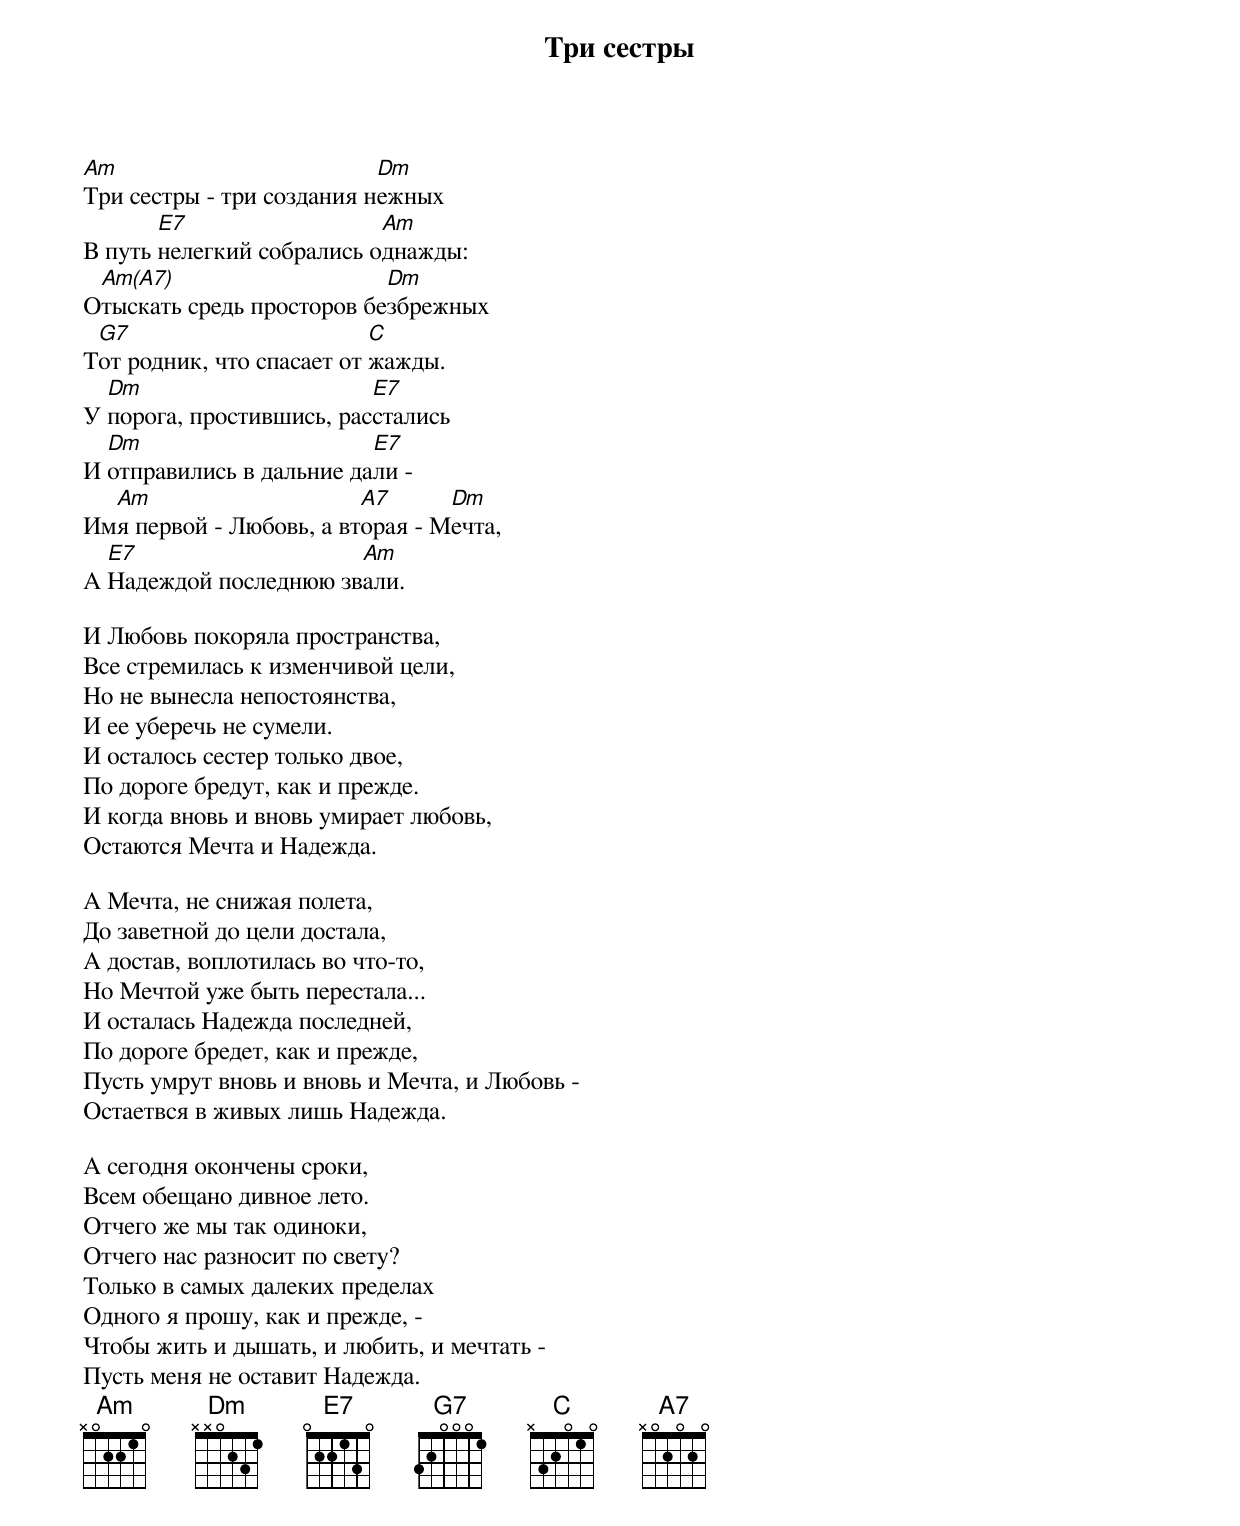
Три сестры

Am                         Dm
Три сестры - три создания нежных
       E7                  Am
В путь нелегкий собрались однажды:
 Am(A7)                    Dm
Отыскать средь просторов безбрежных
 G7                        C
Тот родник, что спасает от жажды.
  Dm                      E7
У порога, простившись, расстались
  Dm                      E7
И отправились в дальние дали -
  Am                     A7      Dm
Имя первой - Любовь, а вторая - Мечта,
  E7                   Am
А Hадеждой последнюю звали.

И Любовь покоряла пространства,
Все стремилась к изменчивой цели,
Hо не вынесла непостоянства,
И ее уберечь не сумели.
И осталось сестер только двое,
По дороге бредут, как и прежде.
И когда вновь и вновь умирает любовь,
Остаются Мечта и Hадежда.

А Мечта, не снижая полета,
До заветной до цели достала,
А достав, воплотилась во что-то,
Hо Мечтой уже быть перестала...
И осталась Hадежда последней,
По дороге бредет, как и прежде,
Пусть умрут вновь и вновь и Мечта, и Любовь -
Остаетвся в живых лишь Hадежда.

А сегoдня окончены сроки,
Всем обещано дивное лето.
Отчего же мы так одиноки,
Отчего нас разносит по свету?
Только в самых далеких пределах
Одного я прошу, как и прежде, -
Чтобы жить и дышать, и любить, и мечтать -
Пусть меня не оставит Hадежда.
